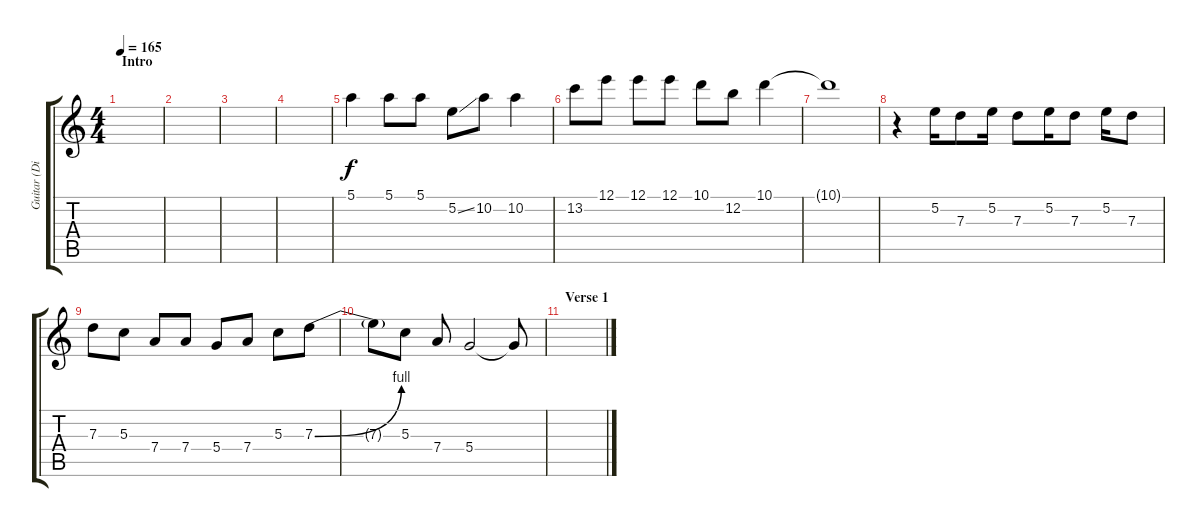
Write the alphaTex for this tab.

\track ("Guitar (Dist.) " "Guitar (Di") {instrument distortionguitar}
\staff {score tabs}
\tuning (E4 B3 G3 D3 A2 E2) {hide}
\ts (4 4)
\section ("" "Intro")
\tempo 165
\clef g2
\ks c
|
|
|
|
5.1.4 5.1.8 5.1.8 5.2{ss}.8 10.2.8 10.2.4 |
13.2.8 12.1.8 12.1.8 12.1.8 10.1.8 12.2.8 10.1.4 |
10.1{t}.1 |
r.4 5.2.16 7.3.8 5.2.16 7.3.8 5.2.16 7.3.8 5.2.16 7.3.8 |
7.3.8 5.3.8 7.4.8 7.4.8 5.4.8 7.4.8 5.3.8 7.3{be (bend 0 0 60 4)}.8 |
7.3{t}.8 5.3.8 7.4.8 5.4.2 5.4{t}.8 |
\section ("" "Verse 1")
